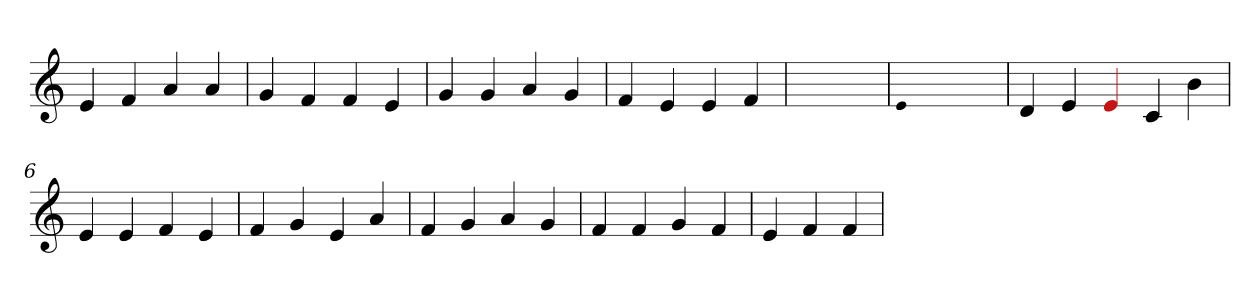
**kern
*part1
*staff1
*clefG2
=1
4e
4f
4a
4a
=2
4g
4f
4f
4e
=3
4g
4g
4a
4g
=4
4f
4e
4e
4f
=5
1ryy
=5
qqe
1ryy
=5
4d
4e
4Re
4c
4b
=6
4e
4e
4f
4e
=7
4f
4g
4e
4a
=8
4f
4g
4a
4g
=9
4f
4f
4g
4f
=10
4e
4f
4f
=
*-
